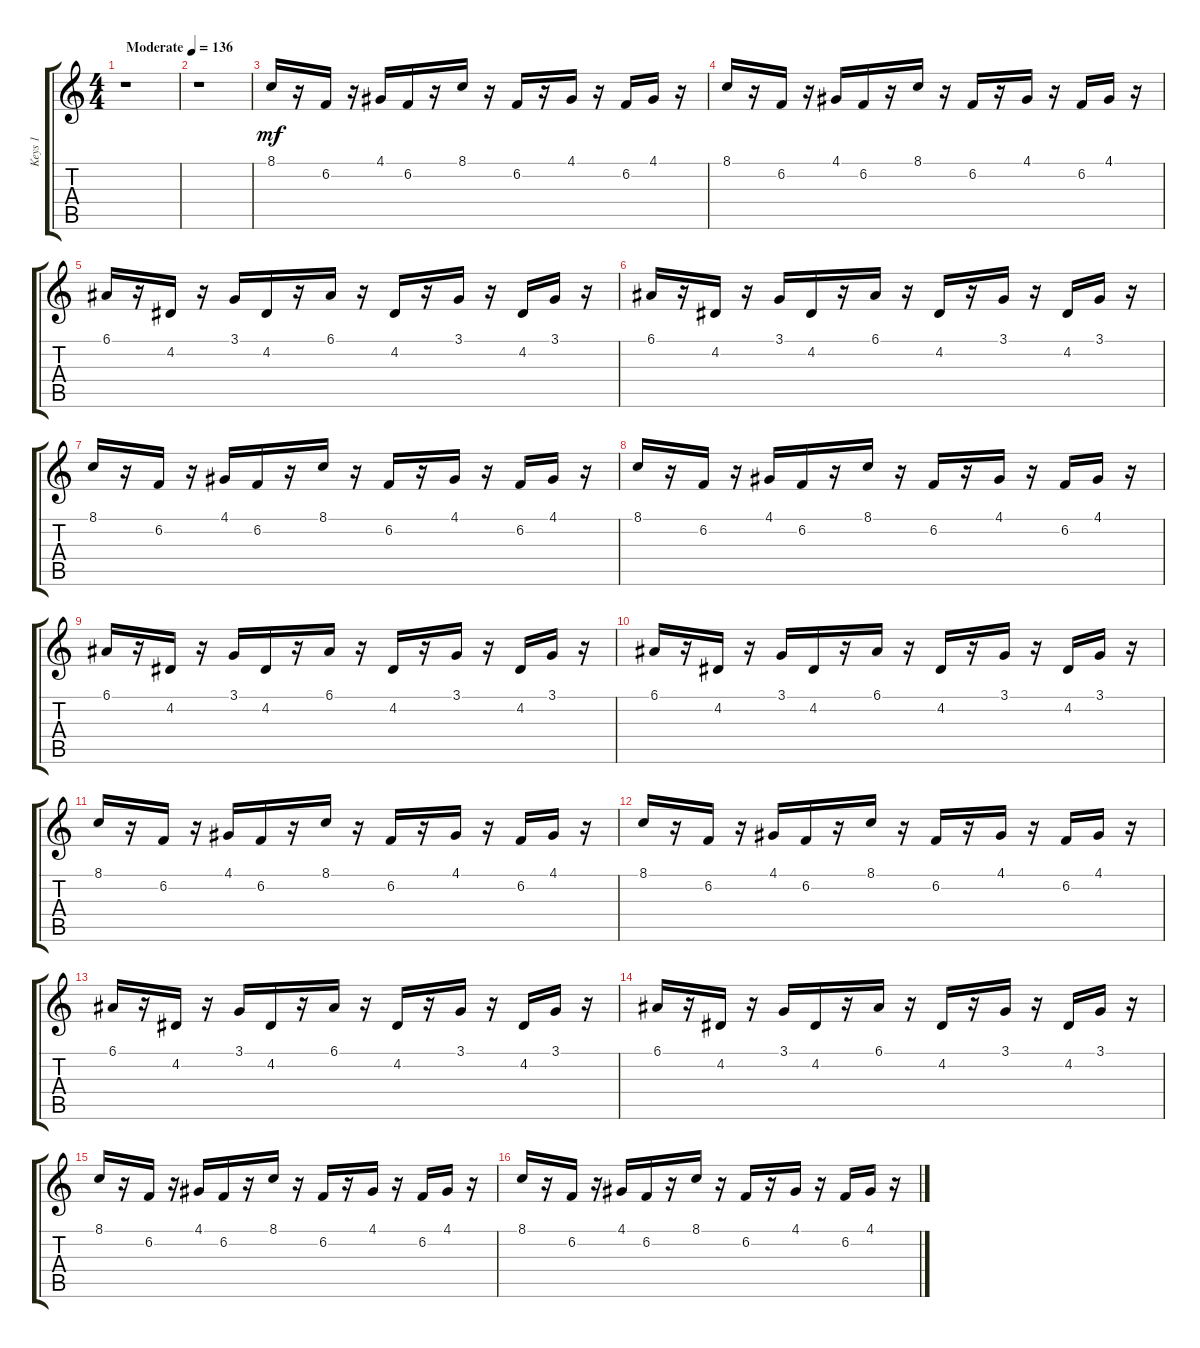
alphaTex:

\track ("Keys 1" "Keys 1") {instrument synthbrass1}
\staff {score tabs}
\tuning (E4 B3 G3 D3 A2 E2) {hide}
\ts (4 4)
\tempo (136 "Moderate")
\clef g2
\ks c
r.1{dy mf instrument synthbrass1} |
r.1 |
8.1.16 r.16 6.2.16 r.16 4.1.16 6.2.16 r.16 8.1.16 r.16 6.2.16 r.16 4.1.16 r.16 6.2.16 4.1.16 r.16 |
8.1.16 r.16 6.2.16 r.16 4.1.16 6.2.16 r.16 8.1.16 r.16 6.2.16 r.16 4.1.16 r.16 6.2.16 4.1.16 r.16 |
6.1.16 r.16 4.2.16 r.16 3.1.16 4.2.16 r.16 6.1.16 r.16 4.2.16 r.16 3.1.16 r.16 4.2.16 3.1.16 r.16 |
6.1.16 r.16 4.2.16 r.16 3.1.16 4.2.16 r.16 6.1.16 r.16 4.2.16 r.16 3.1.16 r.16 4.2.16 3.1.16 r.16 |
8.1.16 r.16 6.2.16 r.16 4.1.16 6.2.16 r.16 8.1.16 r.16 6.2.16 r.16 4.1.16 r.16 6.2.16 4.1.16 r.16 |
8.1.16 r.16 6.2.16 r.16 4.1.16 6.2.16 r.16 8.1.16 r.16 6.2.16 r.16 4.1.16 r.16 6.2.16 4.1.16 r.16 |
6.1.16 r.16 4.2.16 r.16 3.1.16 4.2.16 r.16 6.1.16 r.16 4.2.16 r.16 3.1.16 r.16 4.2.16 3.1.16 r.16 |
6.1.16 r.16 4.2.16 r.16 3.1.16 4.2.16 r.16 6.1.16 r.16 4.2.16 r.16 3.1.16 r.16 4.2.16 3.1.16 r.16 |
8.1.16 r.16 6.2.16 r.16 4.1.16 6.2.16 r.16 8.1.16 r.16 6.2.16 r.16 4.1.16 r.16 6.2.16 4.1.16 r.16 |
8.1.16 r.16 6.2.16 r.16 4.1.16 6.2.16 r.16 8.1.16 r.16 6.2.16 r.16 4.1.16 r.16 6.2.16 4.1.16 r.16 |
6.1.16 r.16 4.2.16 r.16 3.1.16 4.2.16 r.16 6.1.16 r.16 4.2.16 r.16 3.1.16 r.16 4.2.16 3.1.16 r.16 |
6.1.16 r.16 4.2.16 r.16 3.1.16 4.2.16 r.16 6.1.16 r.16 4.2.16 r.16 3.1.16 r.16 4.2.16 3.1.16 r.16 |
8.1.16 r.16 6.2.16 r.16 4.1.16 6.2.16 r.16 8.1.16 r.16 6.2.16 r.16 4.1.16 r.16 6.2.16 4.1.16 r.16 |
8.1.16 r.16 6.2.16 r.16 4.1.16 6.2.16 r.16 8.1.16 r.16 6.2.16 r.16 4.1.16 r.16 6.2.16 4.1.16 r.16
